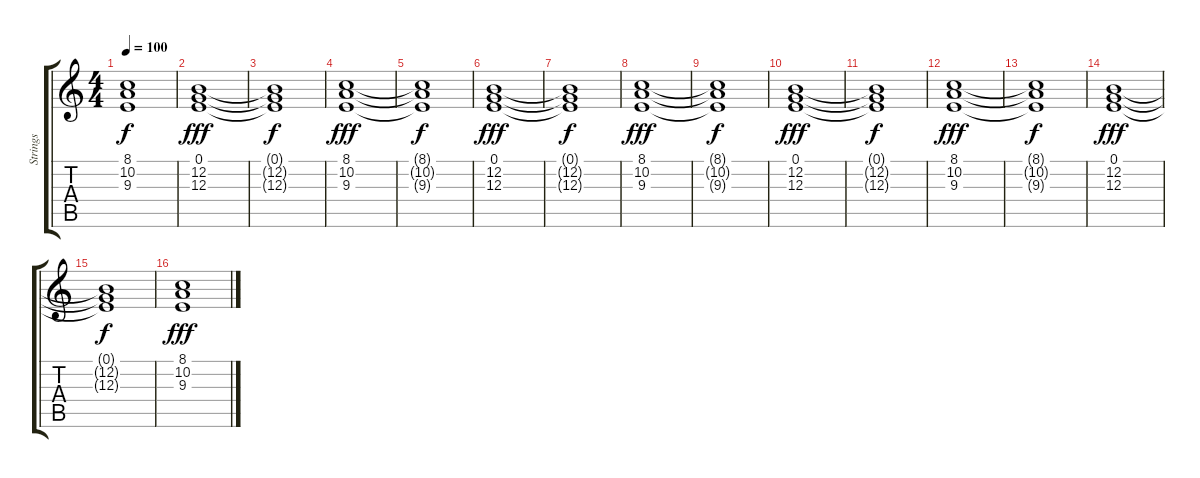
\track ("Strings" "Strings") {instrument stringensemble2}
\staff {score tabs}
\tuning (E4 B3 G3 D3 A2 E2) {hide}
\ts (4 4)
\tempo 100
\clef g2
\ks c
(8.1{t} 10.2{t} 9.3{t}).1{dy f} |
(0.1 12.2 12.3).1{dy fff} |
(0.1{t} 12.2{t} 12.3{t}).1{dy f} |
(8.1 10.2 9.3).1{dy fff volume 11} |
(8.1{t} 10.2{t} 9.3{t}).1{dy f} |
(0.1 12.2 12.3).1{dy fff volume 11} |
(0.1{t} 12.2{t} 12.3{t}).1{dy f} |
(8.1 10.2 9.3).1{dy fff volume 10} |
(8.1{t} 10.2{t} 9.3{t}).1{dy f} |
(0.1 12.2 12.3).1{dy fff volume 10} |
(0.1{t} 12.2{t} 12.3{t}).1{dy f} |
(8.1 10.2 9.3).1{dy fff volume 10} |
(8.1{t} 10.2{t} 9.3{t}).1{dy f} |
(0.1 12.2 12.3).1{dy fff volume 10} |
(0.1{t} 12.2{t} 12.3{t}).1{dy f} |
(8.1 10.2 9.3).1{dy fff}
